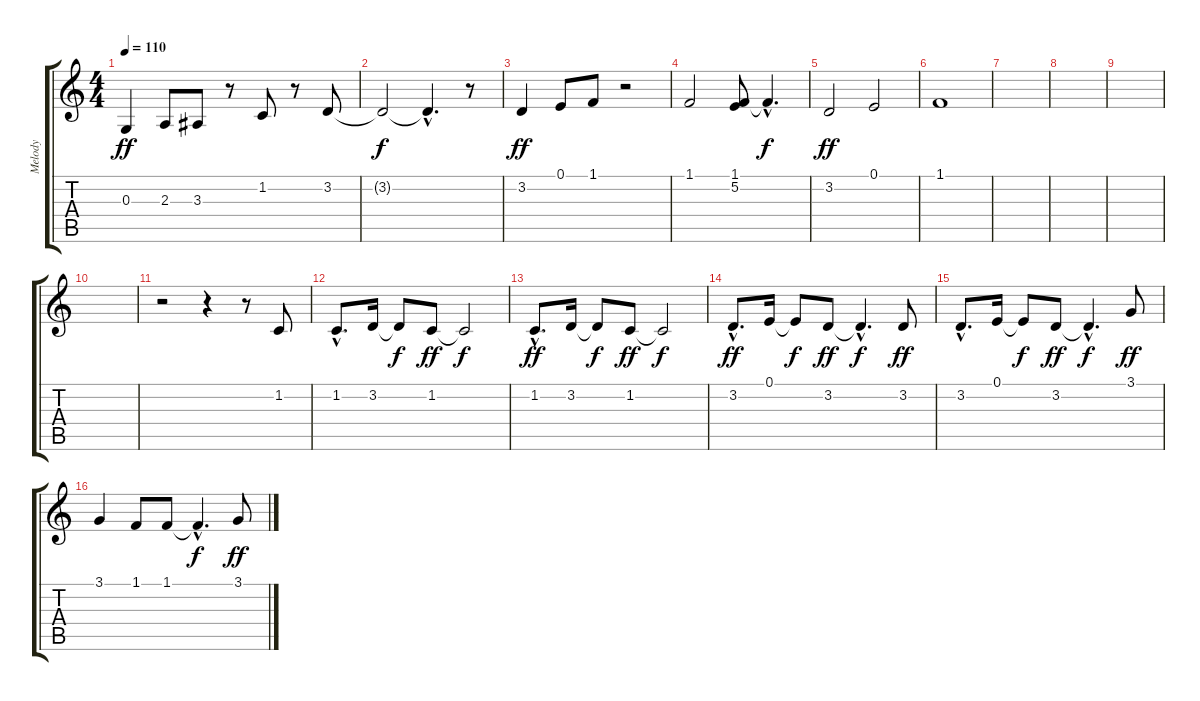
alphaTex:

\track ("Melody" "Melody") {instrument harmonica}
\staff {score tabs}
\tuning (E4 B3 G3 D3 A2 E2) {hide}
\ts (4 4)
\tempo 110
\clef g2
\ks c
0.3.4{dy ff} 2.3.8 3.3.8 r.8 1.2.8 r.8 3.2.8 |
3.2{t}.2{dy f} 3.2{hac t}.4{d} r.8 |
3.2.4{dy ff} 0.1.8 1.1.8 r.2 |
1.1.2 (1.1 5.2).8 1.1{hac t}.4{d dy f} |
3.2.2{dy ff} 0.1.2 |
1.1.1 |
|
|
|
|
r.2 r.4 r.8 1.2.8 |
1.2{hac}.8{d} 3.2.16 3.2{t}.8{dy f} 1.2.8{dy ff} 1.2{t}.2{dy f} |
1.2{hac}.8{d dy ff} 3.2.16 3.2{t}.8{dy f} 1.2.8{dy ff} 1.2{t}.2{dy f} |
3.2{hac}.8{d dy ff} 0.1.16 0.1{t}.8{dy f} 3.2.8{dy ff} 3.2{hac t}.4{d dy f} 3.2.8{dy ff} |
3.2{hac}.8{d} 0.1.16 0.1{t}.8{dy f} 3.2.8{dy ff} 3.2{hac t}.4{d dy f} 3.1.8{dy ff} |
3.1.4 1.1.8 1.1.8 1.1{hac t}.4{d dy f} 3.1.8{dy ff}
